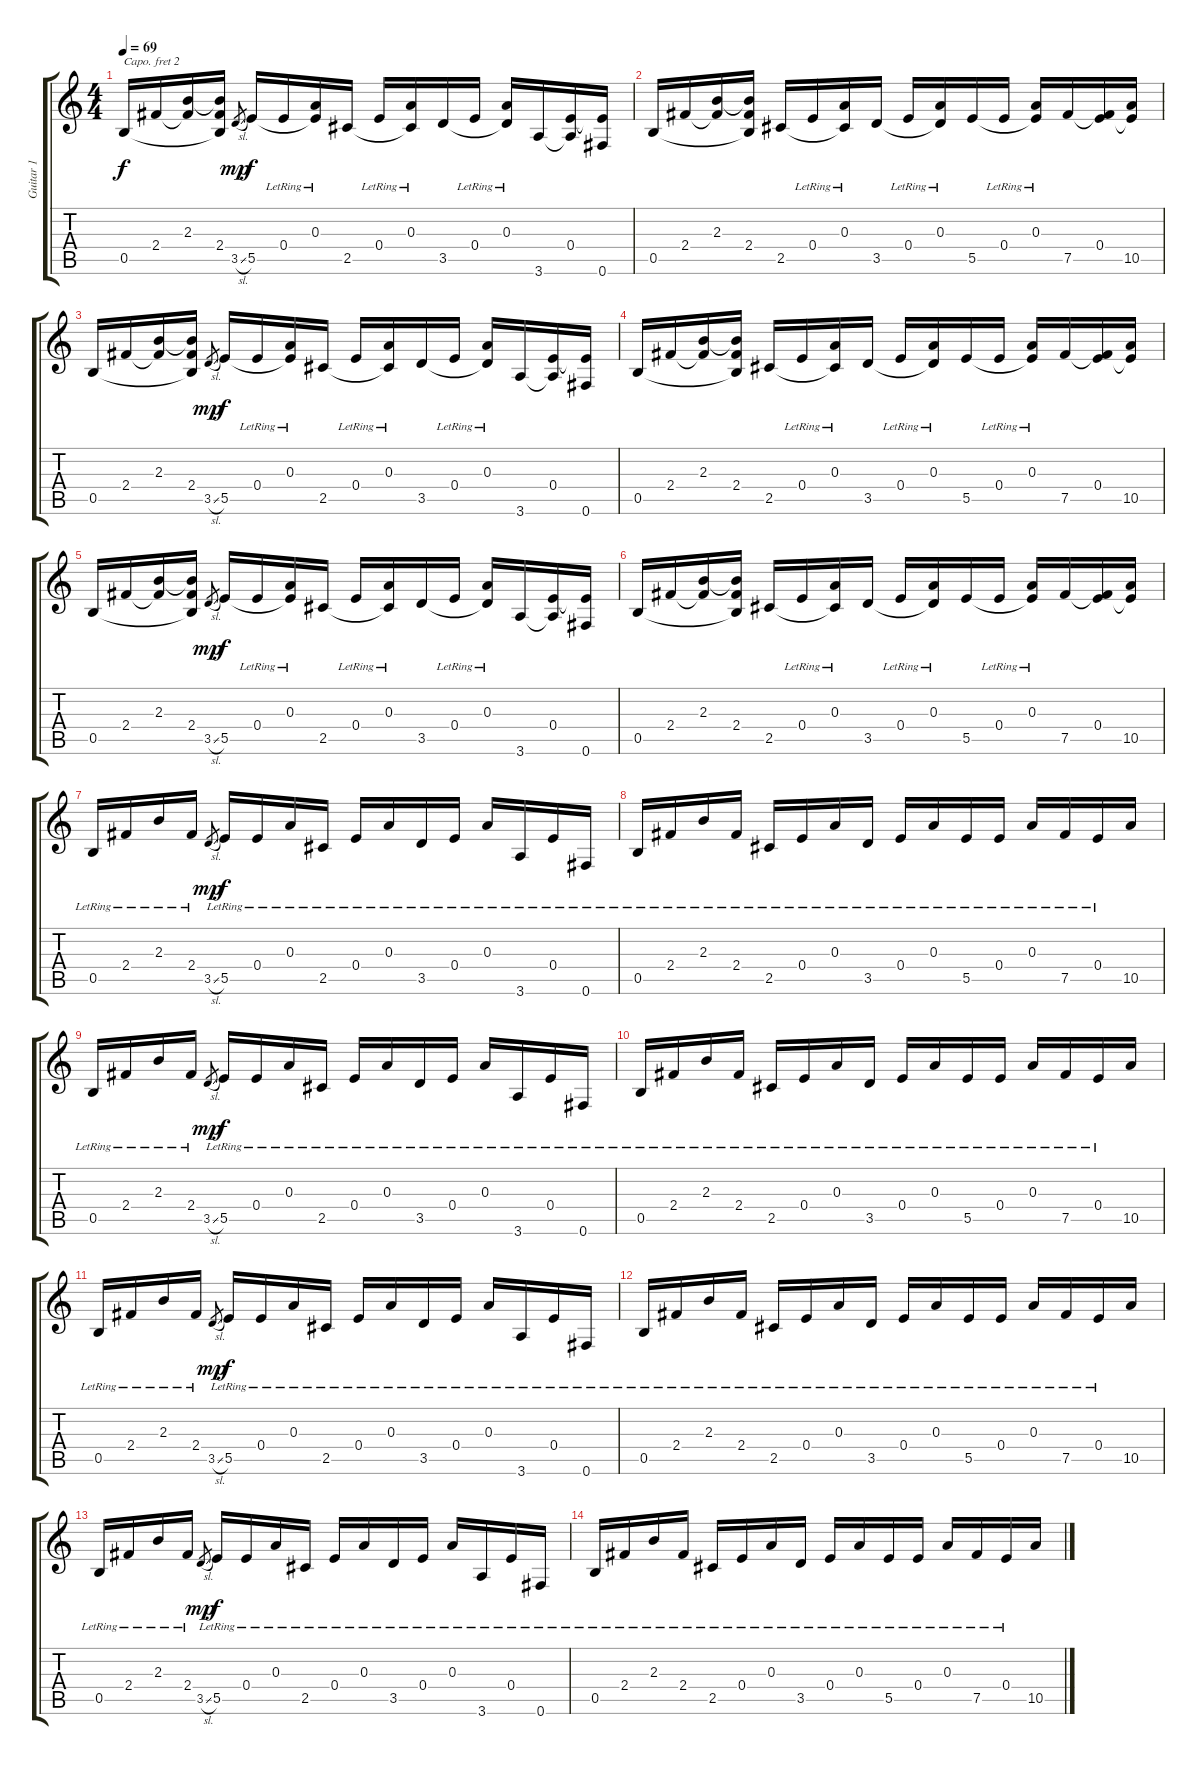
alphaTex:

\track ("Guitar 1" "Guitar 1") {instrument electricguitarjazz}
\staff {score tabs}
\capo 2
\tuning (E4 B3 G3 D3 A2 E2) {hide}
\ts (4 4)
\tempo 69
\clef g2
\ks c
0.5.16{dy f} 2.4.16 (2.3 2.4{t}).16 (2.3{t} 2.4 0.5{t}).16 3.5{sl}.8{gr dy mp} 5.5.16{dy f} 0.4{lr}.16 (0.3{lr} 5.5{t}).16 2.5.16 0.4{lr}.16 (0.3{lr} 2.5{t}).16 3.5.16 0.4{lr}.16 (0.3{lr} 3.5{t}).16 3.6.16 (0.4 3.6{t}).16 (0.4{t} 0.6).16 |
0.5.16 2.4.16 (2.3 2.4{t}).16 (2.3{t} 2.4 0.5{t}).16 2.5.16 0.4{lr}.16 (0.3{lr} 2.5{t}).16 3.5.16 0.4{lr}.16 (0.3{lr} 3.5{t}).16 5.5.16 0.4{lr}.16 (0.3{lr} 5.5{t}).16 7.5.16 (0.4 7.5{t}).16 (0.4{t} 10.5).16 |
0.5.16 2.4.16 (2.3 2.4{t}).16 (2.3{t} 2.4 0.5{t}).16 3.5{sl}.8{gr dy mp} 5.5.16{dy f} 0.4{lr}.16 (0.3{lr} 5.5{t}).16 2.5.16 0.4{lr}.16 (0.3{lr} 2.5{t}).16 3.5.16 0.4{lr}.16 (0.3{lr} 3.5{t}).16 3.6.16 (0.4 3.6{t}).16 (0.4{t} 0.6).16 |
0.5.16 2.4.16 (2.3 2.4{t}).16 (2.3{t} 2.4 0.5{t}).16 2.5.16 0.4{lr}.16 (0.3{lr} 2.5{t}).16 3.5.16 0.4{lr}.16 (0.3{lr} 3.5{t}).16 5.5.16 0.4{lr}.16 (0.3{lr} 5.5{t}).16 7.5.16 (0.4 7.5{t}).16 (0.4{t} 10.5).16 |
0.5.16 2.4.16 (2.3 2.4{t}).16 (2.3{t} 2.4 0.5{t}).16 3.5{sl}.8{gr dy mp} 5.5.16{dy f} 0.4{lr}.16 (0.3{lr} 5.5{t}).16 2.5.16 0.4{lr}.16 (0.3{lr} 2.5{t}).16 3.5.16 0.4{lr}.16 (0.3{lr} 3.5{t}).16 3.6.16 (0.4 3.6{t}).16 (0.4{t} 0.6).16 |
0.5.16 2.4.16 (2.3 2.4{t}).16 (2.3{t} 2.4 0.5{t}).16 2.5.16 0.4{lr}.16 (0.3{lr} 2.5{t}).16 3.5.16 0.4{lr}.16 (0.3{lr} 3.5{t}).16 5.5.16 0.4{lr}.16 (0.3{lr} 5.5{t}).16 7.5.16 (0.4 7.5{t}).16 (0.4{t} 10.5).16 |
0.5{lr}.16 2.4{lr}.16 2.3{lr}.16 2.4{lr}.16 3.5{sl}.8{gr dy mp} 5.5{lr}.16{dy f} 0.4{lr}.16 0.3{lr}.16 2.5{lr}.16 0.4{lr}.16 0.3{lr}.16 3.5{lr}.16 0.4{lr}.16 0.3{lr}.16 3.6{lr}.16 0.4{lr}.16 0.6{lr}.16 |
0.5{lr}.16{volume 9} 2.4{lr}.16 2.3{lr}.16 2.4{lr}.16 2.5{lr}.16 0.4{lr}.16 0.3{lr}.16 3.5{lr}.16 0.4{lr}.16 0.3{lr}.16 5.5{lr}.16 0.4{lr}.16 0.3{lr}.16 7.5{lr}.16 0.4{lr}.16 10.5.16 |
0.5{lr}.16 2.4{lr}.16 2.3{lr}.16 2.4{lr}.16 3.5{sl}.8{gr dy mp} 5.5{lr}.16{dy f} 0.4{lr}.16 0.3{lr}.16 2.5{lr}.16 0.4{lr}.16 0.3{lr}.16 3.5{lr}.16 0.4{lr}.16 0.3{lr}.16 3.6{lr}.16 0.4{lr}.16 0.6{lr}.16 |
0.5{lr}.16 2.4{lr}.16 2.3{lr}.16 2.4{lr}.16 2.5{lr}.16 0.4{lr}.16 0.3{lr}.16 3.5{lr}.16 0.4{lr}.16 0.3{lr}.16 5.5{lr}.16 0.4{lr}.16 0.3{lr}.16 7.5{lr}.16 0.4{lr}.16 10.5.16 |
0.5{lr}.16 2.4{lr}.16 2.3{lr}.16 2.4{lr}.16 3.5{sl}.8{gr dy mp} 5.5{lr}.16{dy f} 0.4{lr}.16 0.3{lr}.16 2.5{lr}.16 0.4{lr}.16 0.3{lr}.16 3.5{lr}.16 0.4{lr}.16 0.3{lr}.16 3.6{lr}.16 0.4{lr}.16 0.6{lr}.16 |
0.5{lr}.16{volume 0} 2.4{lr}.16 2.3{lr}.16 2.4{lr}.16 2.5{lr}.16 0.4{lr}.16 0.3{lr}.16 3.5{lr}.16 0.4{lr}.16 0.3{lr}.16 5.5{lr}.16 0.4{lr}.16 0.3{lr}.16 7.5{lr}.16 0.4{lr}.16 10.5.16 |
0.5{lr}.16 2.4{lr}.16 2.3{lr}.16 2.4{lr}.16 3.5{sl}.8{gr dy mp} 5.5{lr}.16{dy f} 0.4{lr}.16 0.3{lr}.16 2.5{lr}.16 0.4{lr}.16 0.3{lr}.16 3.5{lr}.16 0.4{lr}.16 0.3{lr}.16 3.6{lr}.16 0.4{lr}.16 0.6{lr}.16 |
0.5{lr}.16 2.4{lr}.16 2.3{lr}.16 2.4{lr}.16 2.5{lr}.16 0.4{lr}.16 0.3{lr}.16 3.5{lr}.16 0.4{lr}.16 0.3{lr}.16 5.5{lr}.16 0.4{lr}.16 0.3{lr}.16 7.5{lr}.16 0.4{lr}.16 10.5.16
